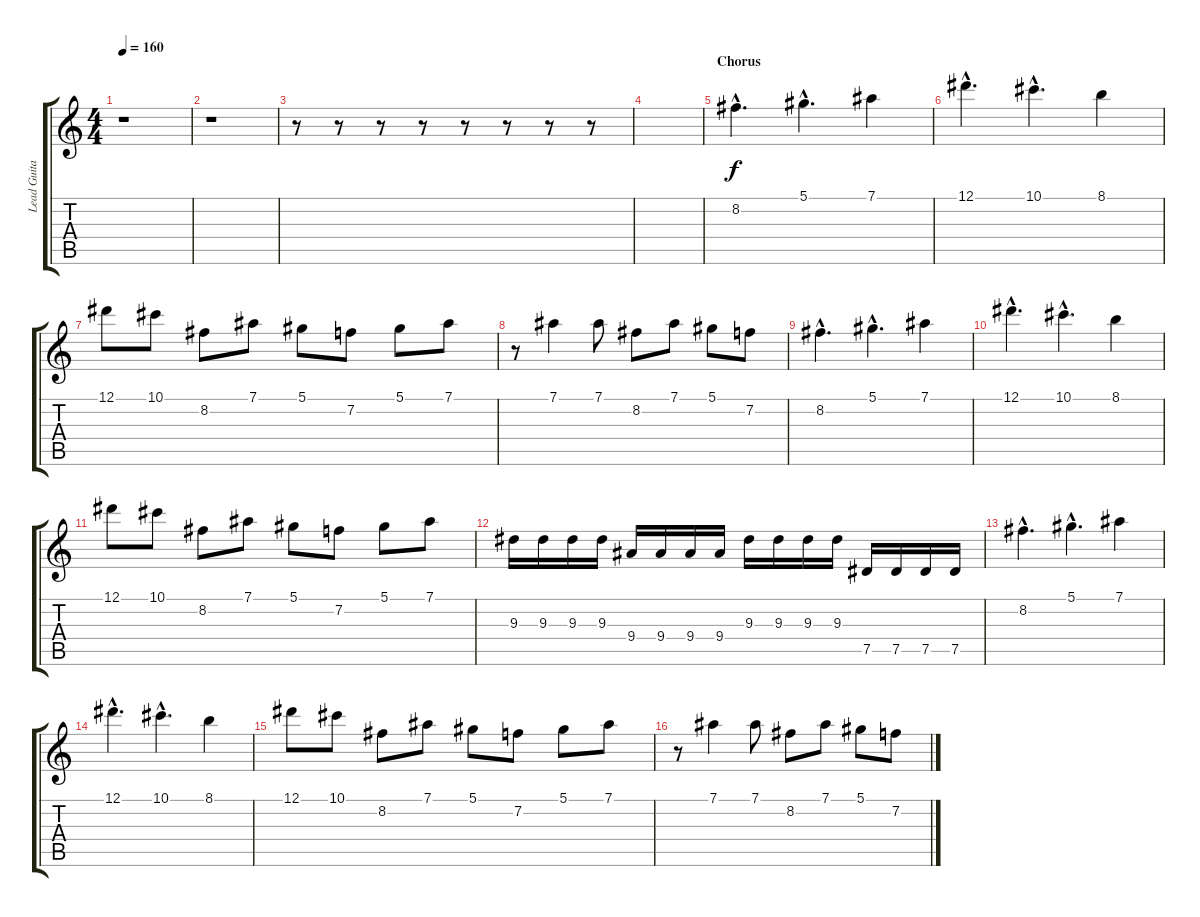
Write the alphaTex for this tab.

\track ("Lead Guitar I" "Lead Guita") {instrument overdrivenguitar}
\staff {score tabs}
\tuning (Eb4 Bb3 Gb3 Db3 Ab2 Eb2) {hide}
\ts (4 4)
\tempo 160
\clef g2
\ks c
r.1{dy f} |
r.1 |
r.8 r.8 r.8 r.8 r.8 r.8 r.8 r.8 |
|
\section ("" "Chorus")
8.2{hac}.4{d} 5.1{hac}.4{d} 7.1.4 |
12.1{hac}.4{d} 10.1{hac}.4{d} 8.1.4 |
12.1.8 10.1.8 8.2.8 7.1.8 5.1.8 7.2.8 5.1.8 7.1.8 |
r.8 7.1.4 7.1.8 8.2.8 7.1.8 5.1.8 7.2.8 |
8.2{hac}.4{d} 5.1{hac}.4{d} 7.1.4 |
12.1{hac}.4{d} 10.1{hac}.4{d} 8.1.4 |
12.1.8 10.1.8 8.2.8 7.1.8 5.1.8 7.2.8 5.1.8 7.1.8 |
9.3.16 9.3.16 9.3.16 9.3.16 9.4.16 9.4.16 9.4.16 9.4.16 9.3.16 9.3.16 9.3.16 9.3.16 7.5.16 7.5.16 7.5.16 7.5.16 |
8.2{hac}.4{d} 5.1{hac}.4{d} 7.1.4 |
12.1{hac}.4{d} 10.1{hac}.4{d} 8.1.4 |
12.1.8 10.1.8 8.2.8 7.1.8 5.1.8 7.2.8 5.1.8 7.1.8 |
r.8 7.1.4 7.1.8 8.2.8 7.1.8 5.1.8 7.2.8
